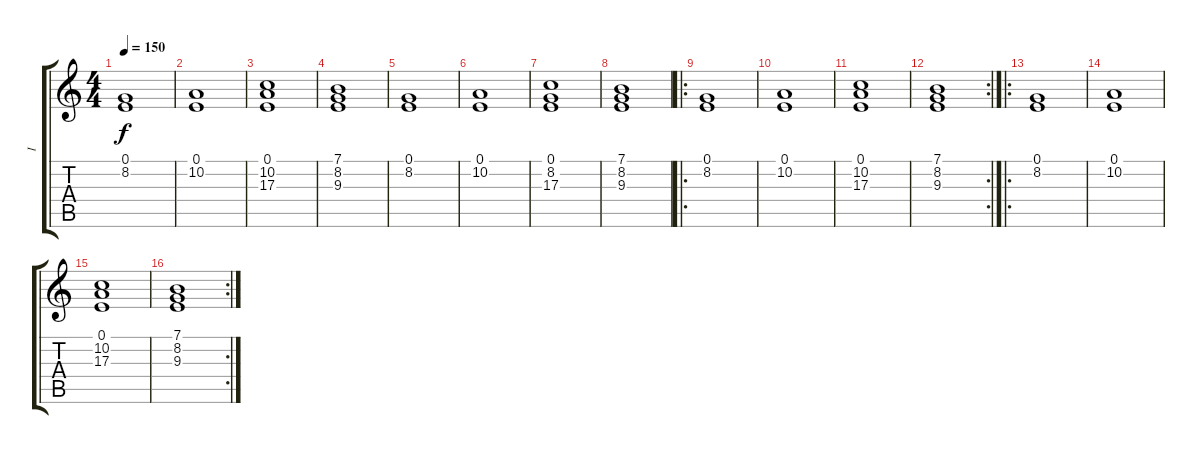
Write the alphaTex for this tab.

\track ("I" "I") {instrument choiraahs}
\staff {score tabs}
\tuning (E4 B3 G3 D3 A2 E2) {hide}
\ts (4 4)
\tempo 150
\clef g2
\ks c
(0.1 8.2).1{dy f instrument choiraahs} |
(0.1 10.2).1 |
(0.1 10.2 17.3).1 |
(7.1 8.2 9.3).1 |
(0.1 8.2).1 |
(0.1 10.2).1 |
(0.1 8.2 17.3).1 |
(7.1 8.2 9.3).1 |
\ro
(0.1 8.2).1{volume 16} |
(0.1 10.2).1{volume 16} |
(0.1 10.2 17.3).1{volume 16} |
\rc 2
(7.1 8.2 9.3).1{volume 16} |
\ro
(0.1 8.2).1{volume 16} |
(0.1 10.2).1{volume 16} |
(0.1 10.2 17.3).1{volume 16} |
\rc 2
(7.1 8.2 9.3).1{volume 16}
